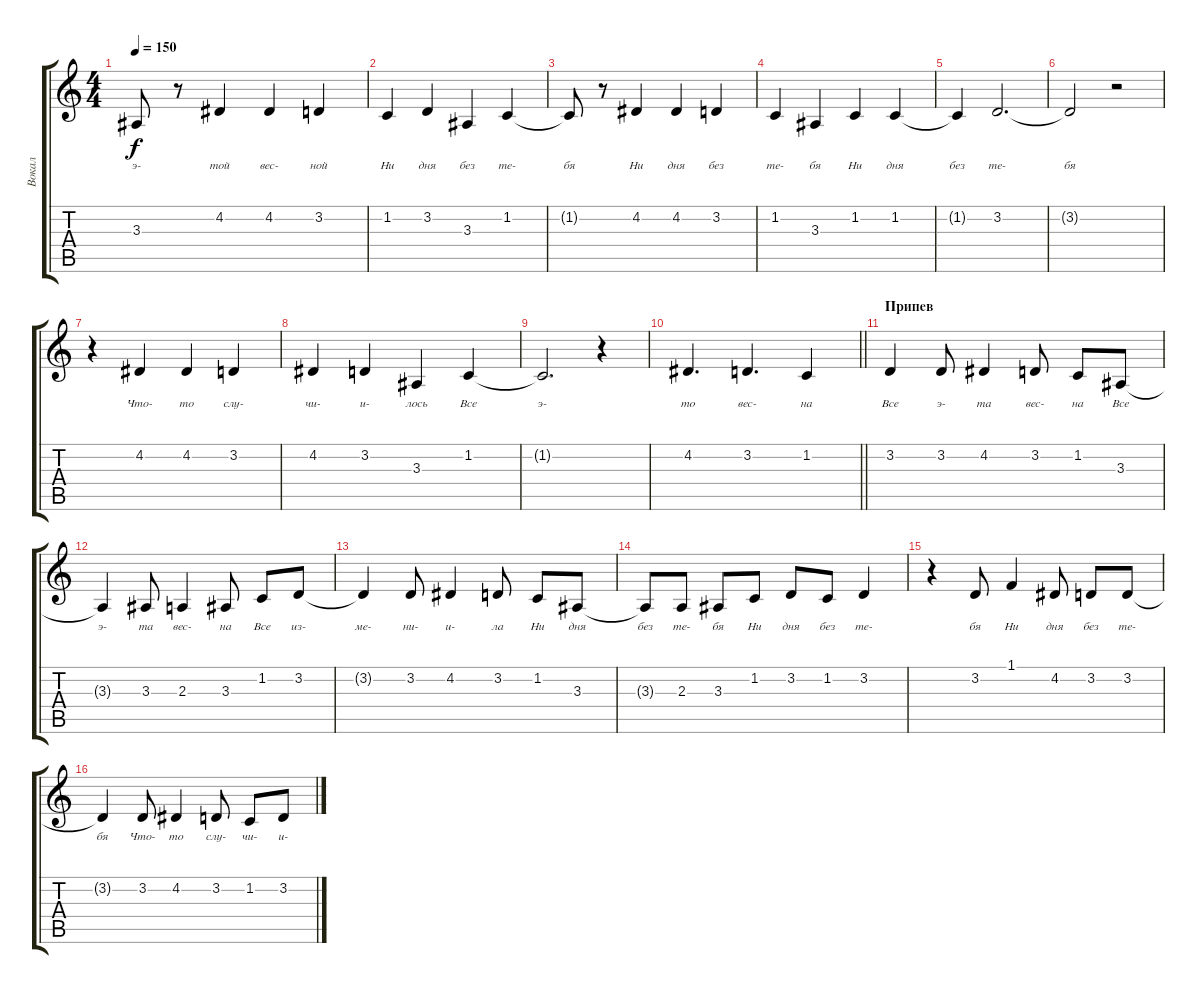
\track ("Вокал" "Вокал") {instrument lead2sawtooth}
\staff {score tabs}
\tuning (E4 B3 G3 D3 A2 E2) {hide}
\ts (4 4)
\tempo 150
\clef g2
\ks c
3.3{t}.8{lyrics (0 "э-") lyrics (1 "") lyrics (2 "") lyrics (3 "") lyrics (4 "") dy f} r.8 4.2.4{lyrics (0 "той") lyrics (1 "") lyrics (2 "") lyrics (3 "") lyrics (4 "")} 4.2.4{lyrics (0 "вес-") lyrics (1 "") lyrics (2 "") lyrics (3 "") lyrics (4 "")} 3.2.4{lyrics (0 "ной") lyrics (1 "") lyrics (2 "") lyrics (3 "") lyrics (4 "")} |
1.2.4{lyrics (0 "Ни") lyrics (1 "") lyrics (2 "") lyrics (3 "") lyrics (4 "")} 3.2.4{lyrics (0 "дня") lyrics (1 "") lyrics (2 "") lyrics (3 "") lyrics (4 "")} 3.3.4{lyrics (0 "без") lyrics (1 "") lyrics (2 "") lyrics (3 "") lyrics (4 "")} 1.2.4{lyrics (0 "те-") lyrics (1 "") lyrics (2 "") lyrics (3 "") lyrics (4 "")} |
1.2{t}.8{lyrics (0 "бя") lyrics (1 "") lyrics (2 "") lyrics (3 "") lyrics (4 "")} r.8 4.2.4{lyrics (0 "Ни") lyrics (1 "") lyrics (2 "") lyrics (3 "") lyrics (4 "")} 4.2.4{lyrics (0 "дня") lyrics (1 "") lyrics (2 "") lyrics (3 "") lyrics (4 "")} 3.2.4{lyrics (0 "без") lyrics (1 "") lyrics (2 "") lyrics (3 "") lyrics (4 "")} |
1.2.4{lyrics (0 "те-") lyrics (1 "") lyrics (2 "") lyrics (3 "") lyrics (4 "")} 3.3.4{lyrics (0 "бя") lyrics (1 "") lyrics (2 "") lyrics (3 "") lyrics (4 "")} 1.2.4{lyrics (0 "Ни") lyrics (1 "") lyrics (2 "") lyrics (3 "") lyrics (4 "")} 1.2.4{lyrics (0 "дня") lyrics (1 "") lyrics (2 "") lyrics (3 "") lyrics (4 "")} |
1.2{t}.4{lyrics (0 "без") lyrics (1 "") lyrics (2 "") lyrics (3 "") lyrics (4 "")} 3.2.2{d lyrics (0 "те-") lyrics (1 "") lyrics (2 "") lyrics (3 "") lyrics (4 "")} |
3.2{t}.2{lyrics (0 "бя") lyrics (1 "") lyrics (2 "") lyrics (3 "") lyrics (4 "")} r.2 |
r.4 4.2.4{lyrics (0 "Что-") lyrics (1 "") lyrics (2 "") lyrics (3 "") lyrics (4 "")} 4.2.4{lyrics (0 "то") lyrics (1 "") lyrics (2 "") lyrics (3 "") lyrics (4 "")} 3.2.4{lyrics (0 "слу-") lyrics (1 "") lyrics (2 "") lyrics (3 "") lyrics (4 "")} |
4.2.4{lyrics (0 "чи-") lyrics (1 "") lyrics (2 "") lyrics (3 "") lyrics (4 "")} 3.2.4{lyrics (0 "и-") lyrics (1 "") lyrics (2 "") lyrics (3 "") lyrics (4 "")} 3.3.4{lyrics (0 "лось") lyrics (1 "") lyrics (2 "") lyrics (3 "") lyrics (4 "")} 1.2.4{lyrics (0 "Все") lyrics (1 "") lyrics (2 "") lyrics (3 "") lyrics (4 "")} |
1.2{t}.2{d lyrics (0 "э-") lyrics (1 "") lyrics (2 "") lyrics (3 "") lyrics (4 "")} r.4 |
\barLineRight lightlight
4.2.4{d lyrics (0 "то") lyrics (1 "") lyrics (2 "") lyrics (3 "") lyrics (4 "")} 3.2.4{d lyrics (0 "вес-") lyrics (1 "") lyrics (2 "") lyrics (3 "") lyrics (4 "")} 1.2.4{lyrics (0 "на") lyrics (1 "") lyrics (2 "") lyrics (3 "") lyrics (4 "")} |
\section ("" "Припев")
3.2.4{lyrics (0 "Все") lyrics (1 "") lyrics (2 "") lyrics (3 "") lyrics (4 "")} 3.2.8{lyrics (0 "э-") lyrics (1 "") lyrics (2 "") lyrics (3 "") lyrics (4 "")} 4.2.4{lyrics (0 "та") lyrics (1 "") lyrics (2 "") lyrics (3 "") lyrics (4 "")} 3.2.8{lyrics (0 "вес-") lyrics (1 "") lyrics (2 "") lyrics (3 "") lyrics (4 "")} 1.2.8{lyrics (0 "на") lyrics (1 "") lyrics (2 "") lyrics (3 "") lyrics (4 "")} 3.3.8{lyrics (0 "Все") lyrics (1 "") lyrics (2 "") lyrics (3 "") lyrics (4 "")} |
3.3{t}.4{lyrics (0 "э-") lyrics (1 "") lyrics (2 "") lyrics (3 "") lyrics (4 "")} 3.3.8{lyrics (0 "та") lyrics (1 "") lyrics (2 "") lyrics (3 "") lyrics (4 "")} 2.3.4{lyrics (0 "вес-") lyrics (1 "") lyrics (2 "") lyrics (3 "") lyrics (4 "")} 3.3.8{lyrics (0 "на") lyrics (1 "") lyrics (2 "") lyrics (3 "") lyrics (4 "")} 1.2.8{lyrics (0 "Все") lyrics (1 "") lyrics (2 "") lyrics (3 "") lyrics (4 "")} 3.2.8{lyrics (0 "из-") lyrics (1 "") lyrics (2 "") lyrics (3 "") lyrics (4 "")} |
3.2{t}.4{lyrics (0 "ме-") lyrics (1 "") lyrics (2 "") lyrics (3 "") lyrics (4 "")} 3.2.8{lyrics (0 "ни-") lyrics (1 "") lyrics (2 "") lyrics (3 "") lyrics (4 "")} 4.2.4{lyrics (0 "и-") lyrics (1 "") lyrics (2 "") lyrics (3 "") lyrics (4 "")} 3.2.8{lyrics (0 "ла") lyrics (1 "") lyrics (2 "") lyrics (3 "") lyrics (4 "")} 1.2.8{lyrics (0 "Ни") lyrics (1 "") lyrics (2 "") lyrics (3 "") lyrics (4 "")} 3.3.8{lyrics (0 "дня") lyrics (1 "") lyrics (2 "") lyrics (3 "") lyrics (4 "")} |
3.3{t}.8{lyrics (0 "без") lyrics (1 "") lyrics (2 "") lyrics (3 "") lyrics (4 "")} 2.3.8{lyrics (0 "те-") lyrics (1 "") lyrics (2 "") lyrics (3 "") lyrics (4 "")} 3.3.8{lyrics (0 "бя") lyrics (1 "") lyrics (2 "") lyrics (3 "") lyrics (4 "")} 1.2.8{lyrics (0 "Ни") lyrics (1 "") lyrics (2 "") lyrics (3 "") lyrics (4 "")} 3.2.8{lyrics (0 "дня") lyrics (1 "") lyrics (2 "") lyrics (3 "") lyrics (4 "")} 1.2.8{lyrics (0 "без") lyrics (1 "") lyrics (2 "") lyrics (3 "") lyrics (4 "")} 3.2.4{lyrics (0 "те-") lyrics (1 "") lyrics (2 "") lyrics (3 "") lyrics (4 "")} |
r.4 3.2.8{lyrics (0 "бя") lyrics (1 "") lyrics (2 "") lyrics (3 "") lyrics (4 "")} 1.1.4{lyrics (0 "Ни") lyrics (1 "") lyrics (2 "") lyrics (3 "") lyrics (4 "")} 4.2.8{lyrics (0 "дня") lyrics (1 "") lyrics (2 "") lyrics (3 "") lyrics (4 "")} 3.2.8{lyrics (0 "без") lyrics (1 "") lyrics (2 "") lyrics (3 "") lyrics (4 "")} 3.2.8{lyrics (0 "те-") lyrics (1 "") lyrics (2 "") lyrics (3 "") lyrics (4 "")} |
3.2{t}.4{lyrics (0 "бя") lyrics (1 "") lyrics (2 "") lyrics (3 "") lyrics (4 "")} 3.2.8{lyrics (0 "Что-") lyrics (1 "") lyrics (2 "") lyrics (3 "") lyrics (4 "")} 4.2.4{lyrics (0 "то") lyrics (1 "") lyrics (2 "") lyrics (3 "") lyrics (4 "")} 3.2.8{lyrics (0 "слу-") lyrics (1 "") lyrics (2 "") lyrics (3 "") lyrics (4 "")} 1.2.8{lyrics (0 "чи-") lyrics (1 "") lyrics (2 "") lyrics (3 "") lyrics (4 "")} 3.2.8{lyrics (0 "и-") lyrics (1 "") lyrics (2 "") lyrics (3 "") lyrics (4 "")}
